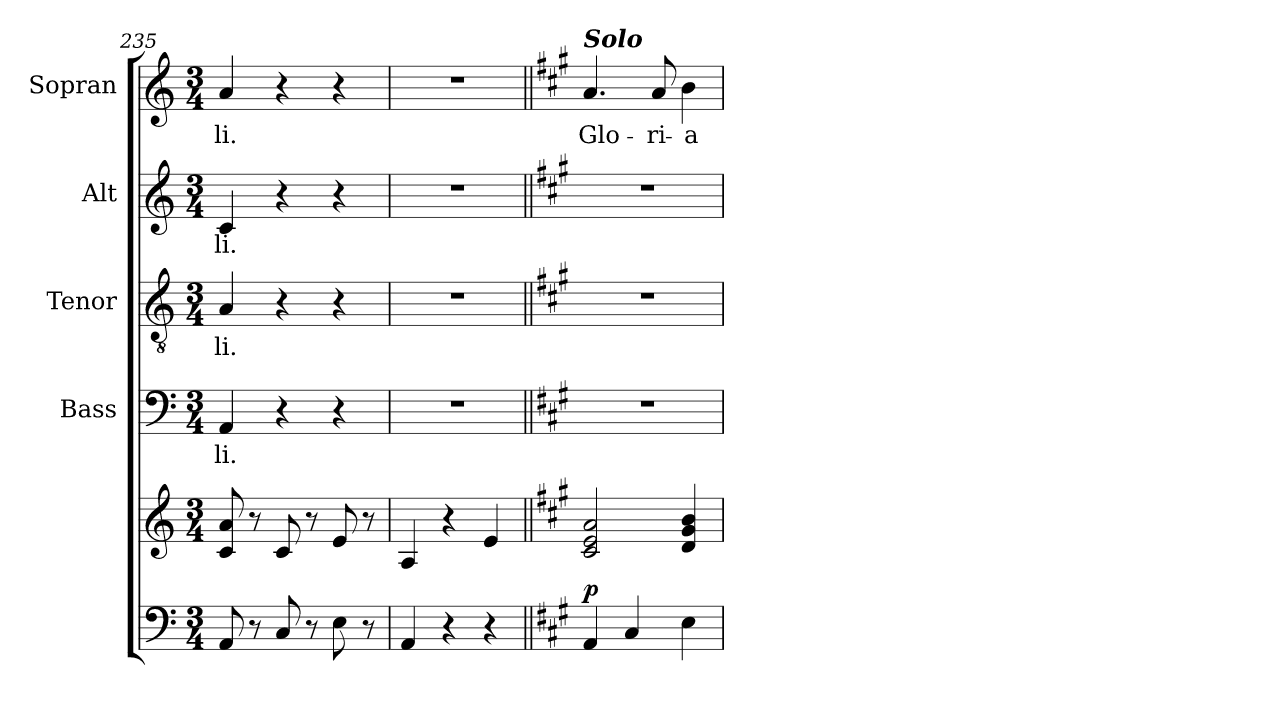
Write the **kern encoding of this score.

**kern	**kern	**dynam	**kern	**text	**kern	**text	**kern	**text	**kern	**text
*part5	*part5	*part5	*part4	*part4	*part3	*part3	*part2	*part2	*part1	*part1
*staff6	*staff5	*staff5/6	*staff4	*staff4	*staff3	*staff3	*staff2	*staff2	*staff1	*staff1
*	*	*	*I"Bass	*	*I"Tenor	*	*I"Alt	*	*I"Sopran	*
*	*	*	*I'B.	*	*I'T.	*	*I'A.	*	*I'S.	*
*clefF4	*clefG2	*	*clefF4	*	*clefGv2	*	*clefG2	*	*clefG2	*
*k[]	*k[]	*	*k[]	*	*k[]	*	*k[]	*	*k[]	*
*C:	*C:	*	*C:	*	*C:	*	*C:	*	*C:	*
*M3/4	*M3/4	*	*M3/4	*	*M3/4	*	*M3/4	*	*M3/4	*
=235	=235	=235	=235	=235	=235	=235	=235	=235	=235	=235
!	!	!	!	!LO:LY:b	!	!LO:LY:b	!	!LO:LY:b	!	!LO:LY:b
8AA/	8c/ 8a/	.	4AA/	-li.	4A/	-li.	4c/	-li.	4a/	-li.
8r	8r	.	.	.	.	.	.	.	.	.
8C/	8c/	.	4r	.	4r	.	4r	.	4r	.
8r	8r	.	.	.	.	.	.	.	.	.
8E\	8e/	.	4r	.	4r	.	4r	.	4r	.
8r	8r	.	.	.	.	.	.	.	.	.
=236	=236	=236	=236	=236	=236	=236	=236	=236	=236	=236
4AA/	4A/	.	2.r	.	2.r	.	2.r	.	2.r	.
4r	4r	.	.	.	.	.	.	.	.	.
4r	4e/	.	.	.	.	.	.	.	.	.
=237||	=237||	=237||	=237||	=237||	=237||	=237||	=237||	=237||	=237||	=237||
*k[f#c#g#]	*k[f#c#g#]	*	*k[f#c#g#]	*	*k[f#c#g#]	*	*k[f#c#g#]	*	*k[f#c#g#]	*
*A:	*A:	*	*A:	*	*A:	*	*A:	*	*A:	*
!	!	!	!	!	!	!	!	!	!LO:TX:a:Bi:t=Solo	!
!	!	!LO:DY:a=2	!	!	!	!	!	!	!	!LO:LY:b
4AA/	2c#/ 2e/ 2a/	p	2.r	.	2.r	.	2.r	.	4.a/	Glo-
4C#/	.	.	.	.	.	.	.	.	.	.
!	!	!	!	!	!	!	!	!	!	!LO:LY:b
.	.	.	.	.	.	.	.	.	8a/	-ri-
!	!	!	!	!	!	!	!	!	!	!LO:LY:b
4E\	4d/ 4g#/ 4b/	.	.	.	.	.	.	.	4b\	-a
=	=	=	=	=	=	=	=	=	=	=
*-	*-	*-	*-	*-	*-	*-	*-	*-	*-	*-
